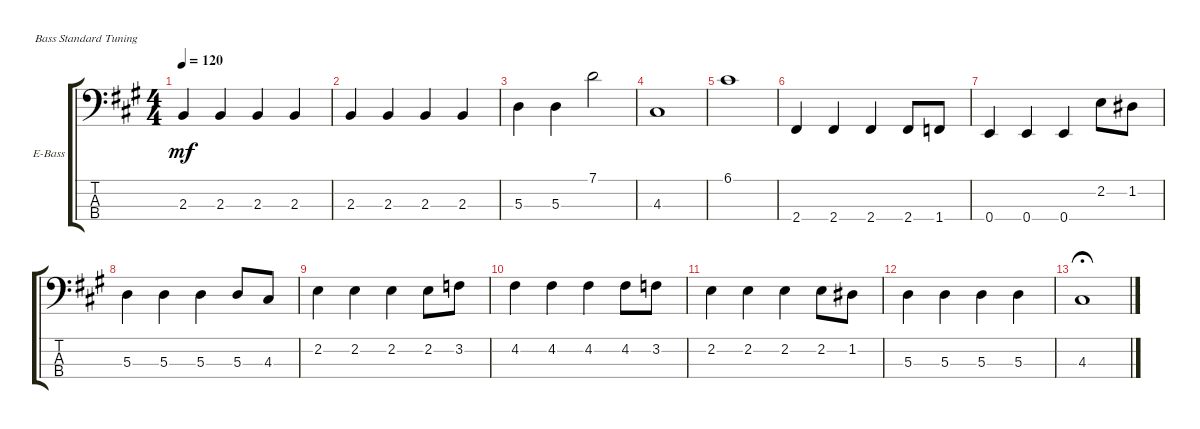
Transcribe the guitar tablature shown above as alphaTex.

\defaultSystemsLayout 4
\bracketExtendMode groupsimilarinstruments
\firstSystemTrackNameOrientation horizontal
\otherSystemsTrackNameOrientation horizontal
\track ("Electric Bass" "E-Bass") {instrument electricbassfinger}
\staff {score tabs}
\tuning (G2 D2 A1 E1)
\ts (4 4)
\tempo 120
\clef f4
\ks a
2.3.4{dy mf} 2.3.4 2.3.4 2.3.4 |
2.3.4 2.3.4 2.3.4 2.3.4 |
5.3.4 5.3.4 7.1.2 |
4.3.1 |
6.1.1 |
2.4.4 2.4.4 2.4.4 2.4.8 1.4.8 |
0.4.4 0.4.4 0.4.4 2.2.8 1.2.8 |
5.3.4 5.3.4 5.3.4 5.3.8 4.3.8 |
2.2.4 2.2.4 2.2.4 2.2.8 3.2.8 |
4.2.4 4.2.4 4.2.4 4.2.8 3.2.8 |
2.2.4 2.2.4 2.2.4 2.2.8 1.2.8 |
5.3.4 5.3.4 5.3.4 5.3.4 |
4.3.1{fermata (medium 0.5)}
